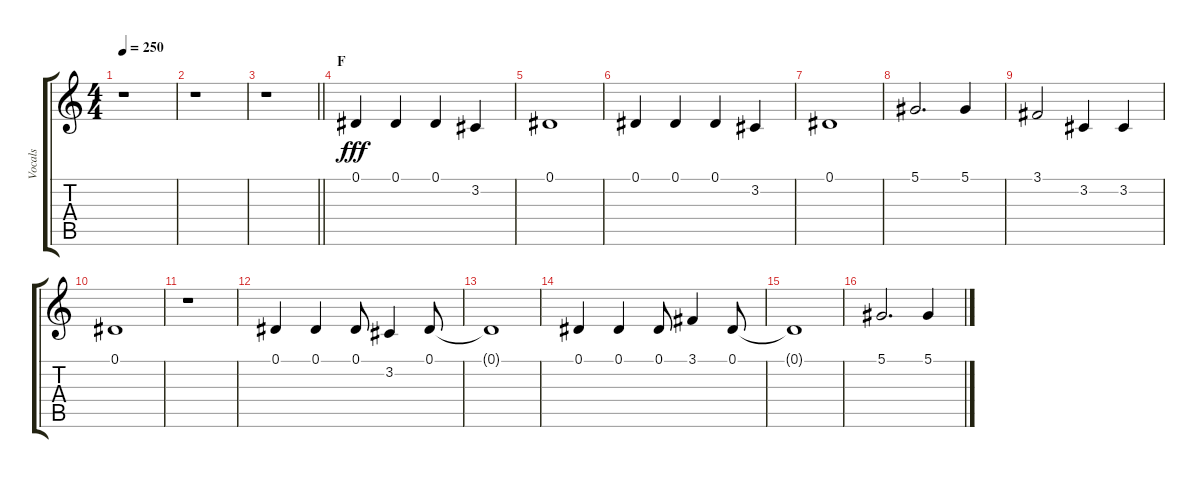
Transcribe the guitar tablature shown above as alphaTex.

\track ("Vocals" "Vocals") {instrument voiceoohs}
\staff {score tabs}
\tuning (Eb4 Bb3 Gb3 Db3 Ab2 Eb2) {hide}
\ts (4 4)
\tempo 250
\clef g2
\ks c
r.1{dy fff} |
r.1 |
\barLineRight lightlight
r.1 |
\section ("" "F")
0.1.4 0.1.4 0.1.4 3.2.4 |
0.1.1 |
0.1.4 0.1.4 0.1.4 3.2.4 |
0.1.1 |
5.1.2{d} 5.1.4 |
3.1.2 3.2.4 3.2.4 |
0.1.1 |
r.1 |
0.1.4 0.1.4 0.1.8 3.2.4 0.1.8 |
0.1{t}.1 |
0.1.4 0.1.4 0.1.8 3.1.4 0.1.8 |
0.1{t}.1 |
5.1.2{d} 5.1.4
